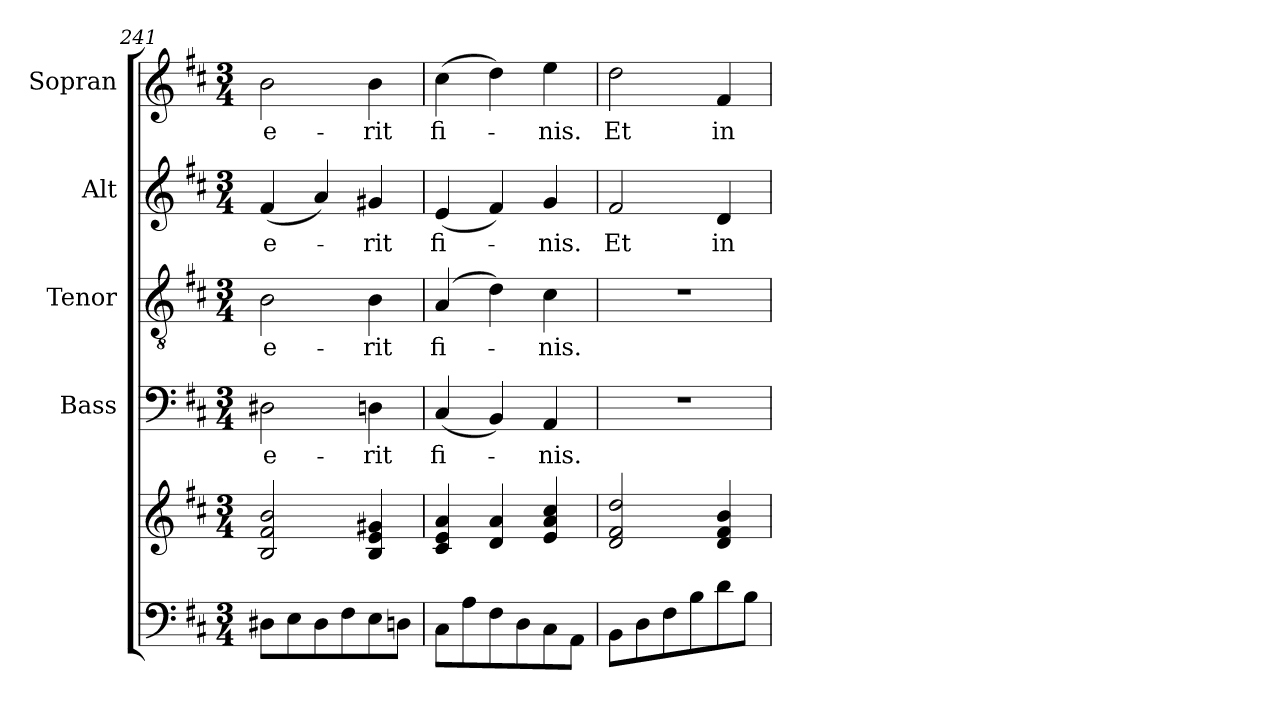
**kern	**kern	**kern	**text	**kern	**text	**kern	**text	**kern	**text
*part5	*part5	*part4	*part4	*part3	*part3	*part2	*part2	*part1	*part1
*staff6	*staff5	*staff4	*staff4	*staff3	*staff3	*staff2	*staff2	*staff1	*staff1
*	*	*I"Bass	*	*I"Tenor	*	*I"Alt	*	*I"Sopran	*
*	*	*I'B.	*	*I'T.	*	*I'A.	*	*I'S.	*
*clefF4	*clefG2	*clefF4	*	*clefGv2	*	*clefG2	*	*clefG2	*
*k[f#c#]	*k[f#c#]	*k[f#c#]	*	*k[f#c#]	*	*k[f#c#]	*	*k[f#c#]	*
*D:	*D:	*D:	*	*D:	*	*D:	*	*D:	*
*M3/4	*M3/4	*M3/4	*	*M3/4	*	*M3/4	*	*M3/4	*
=241	=241	=241	=241	=241	=241	=241	=241	=241	=241
!	!	!	!LO:LY:b	!	!LO:LY:b	!	!LO:LY:b	!	!LO:LY:b
8D#X\L	2B/ 2f#/ 2b/	2D#X\	e-	2B\	e-	(<4f#/	e-	2b\	e-
8E\	.	.	.	.	.	.	.	.	.
8D#\	.	.	.	.	.	4a/)	.	.	.
8F#\	.	.	.	.	.	.	.	.	.
!	!	!	!LO:LY:b	!	!LO:LY:b	!	!LO:LY:b	!	!LO:LY:b
8E\	4B/ 4e/ 4g#X/	4Dn\	-rit	4B\	-rit	4g#X/	-rit	4b\	-rit
8Dn\J	.	.	.	.	.	.	.	.	.
=242	=242	=242	=242	=242	=242	=242	=242	=242	=242
!	!	!	!LO:LY:b	!	!LO:LY:b	!	!LO:LY:b	!	!LO:LY:b
8C#\L	4c#/ 4e/ 4a/	(<4C#/	fi-	(4A/	fi-	(<4e/	fi-	(>4cc#\	fi-
8A\	.	.	.	.	.	.	.	.	.
8F#\	4d/ 4a/	4BB/)	.	4d\)	.	4f#/)	.	4dd\)	.
8D\	.	.	.	.	.	.	.	.	.
!	!	!	!LO:LY:b	!	!LO:LY:b	!	!LO:LY:b	!	!LO:LY:b
8C#\	4e/ 4a/ 4cc#/	4AA/	-nis.	4c#\	-nis.	4g/	-nis.	4ee\	-nis.
8AA\J	.	.	.	.	.	.	.	.	.
=243	=243	=243	=243	=243	=243	=243	=243	=243	=243
!	!	!	!	!	!	!	!LO:LY:b	!	!LO:LY:b
8BB\L	2d/ 2f#/ 2dd/	2.r	.	2.r	.	2f#/	Et	2dd\	Et
8D\	.	.	.	.	.	.	.	.	.
8F#\	.	.	.	.	.	.	.	.	.
8B\	.	.	.	.	.	.	.	.	.
!	!	!	!	!	!	!	!LO:LY:b	!	!LO:LY:b
8d\	4d/ 4f#/ 4b/	.	.	.	.	4d/	in	4f#/	in
8B\J	.	.	.	.	.	.	.	.	.
=	=	=	=	=	=	=	=	=	=
*-	*-	*-	*-	*-	*-	*-	*-	*-	*-
